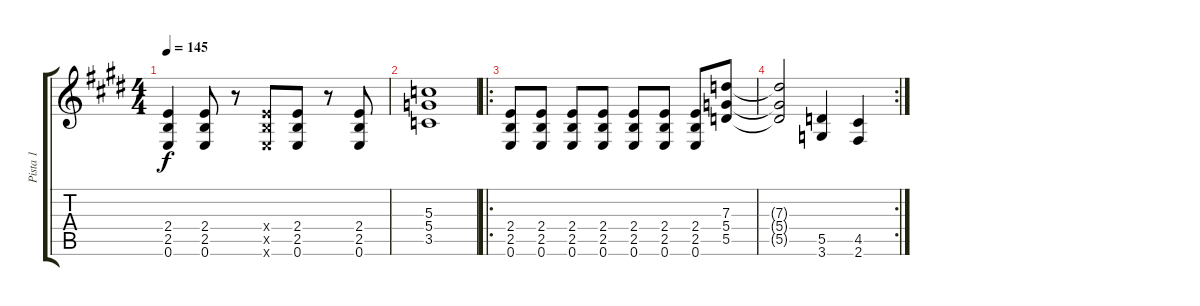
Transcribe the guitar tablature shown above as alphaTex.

\track ("Pista 1" "Pista 1") {instrument overdrivenguitar}
\staff {score tabs}
\tuning (E4 B3 G3 D3 A2 E2) {hide}
\ts (4 4)
\tempo 145
\clef g2
\ks e
(2.4 2.5 0.6).4{dy f} (2.4 2.5 0.6).8 r.8 (2.4{x} 2.5{x} 0.6{x}).8 (2.4 2.5 0.6).8 r.8 (2.4 2.5 0.6).8 |
(5.3 5.4 3.5).1 |
\ro
(2.4 2.5 0.6).8 (2.4 2.5 0.6).8 (2.4 2.5 0.6).8 (2.4 2.5 0.6).8 (2.4 2.5 0.6).8 (2.4 2.5 0.6).8 (2.4 2.5 0.6).8 (7.3 5.4 5.5).8 |
\rc 2
(7.3{t} 5.4{t} 5.5{t}).2 (5.5 3.6).4 (4.5 2.6).4
